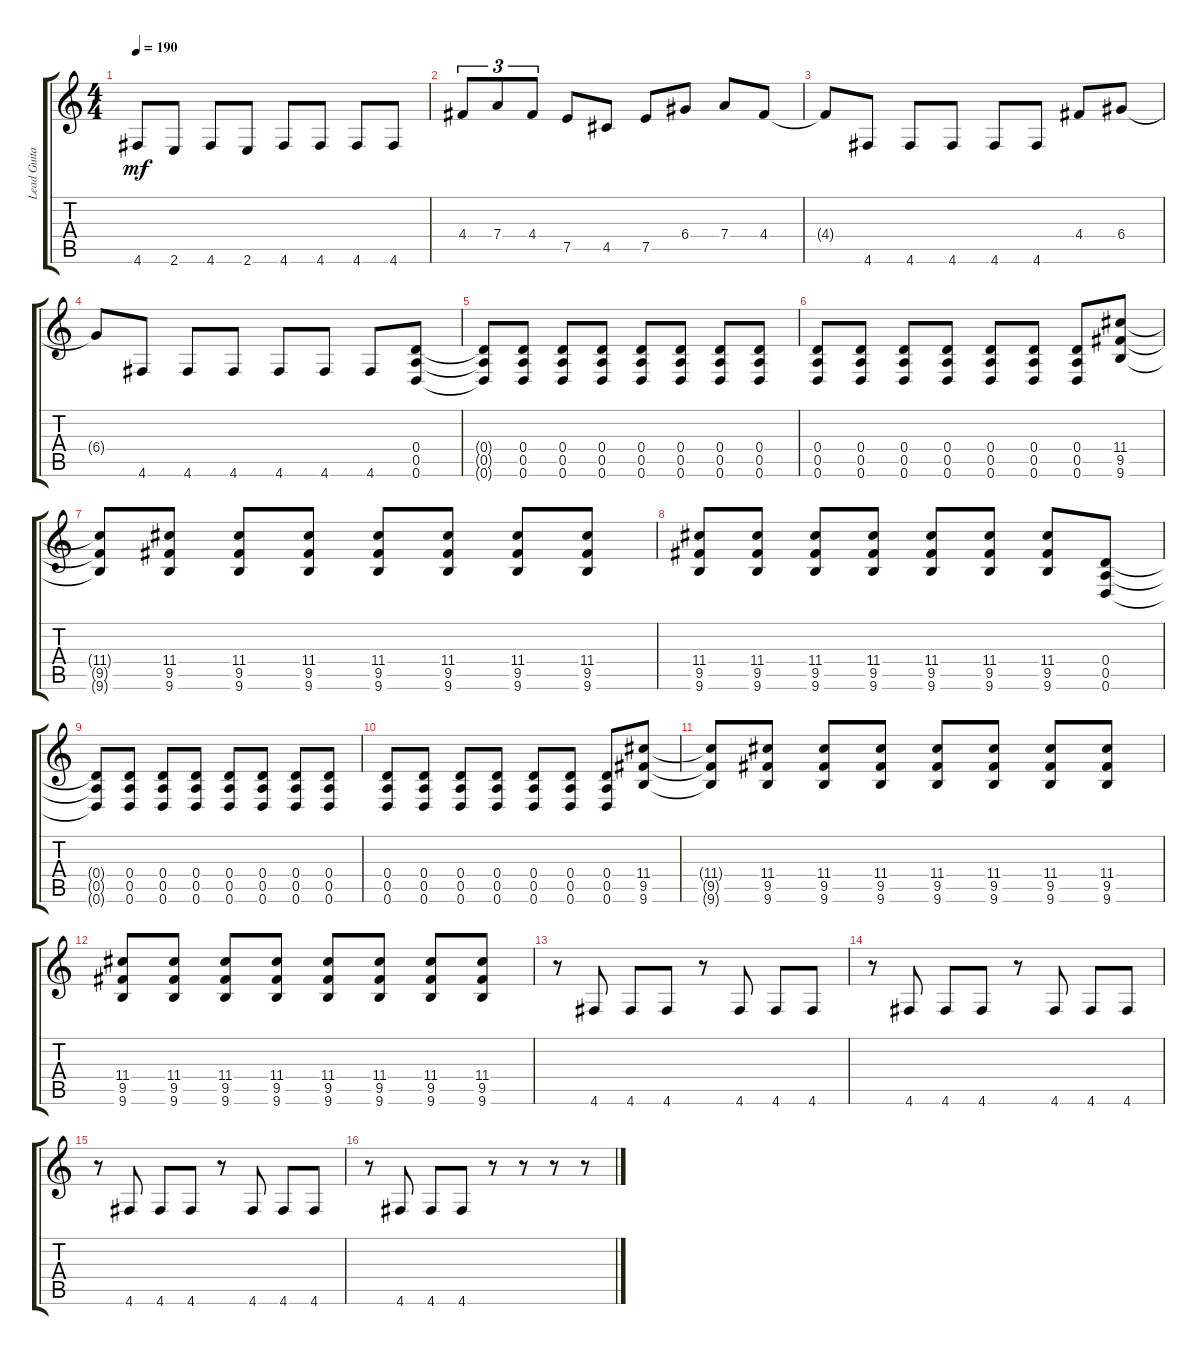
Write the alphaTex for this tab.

\track ("Lead Guitar" "Lead Guita") {instrument distortionguitar}
\staff {score tabs}
\tuning (Gb4 Db4 Gb3 D3 A2 D2) {hide}
\ts (4 4)
\tempo 190
\clef g2
\ks c
4.6{t}.8{dy mf} 2.6.8 4.6.8 2.6.8 4.6.8 4.6.8 4.6.8 4.6.8 |
4.4.8{tu (3 2)} 7.4.8{tu (3 2)} 4.4.8{tu (3 2)} 7.5.8 4.5.8 7.5.8 6.4.8 7.4.8 4.4.8 |
4.4{t}.8 4.6.8 4.6.8 4.6.8 4.6.8 4.6.8 4.4.8 6.4.8 |
6.4{t}.8 4.6.8 4.6.8 4.6.8 4.6.8 4.6.8 4.6.8 (0.4 0.5 0.6).8 |
(0.4{t} 0.5{t} 0.6{t}).8 (0.4 0.5 0.6).8 (0.4 0.5 0.6).8 (0.4 0.5 0.6).8 (0.4 0.5 0.6).8 (0.4 0.5 0.6).8 (0.4 0.5 0.6).8 (0.4 0.5 0.6).8 |
(0.4 0.5 0.6).8 (0.4 0.5 0.6).8 (0.4 0.5 0.6).8 (0.4 0.5 0.6).8 (0.4 0.5 0.6).8 (0.4 0.5 0.6).8 (0.4 0.5 0.6).8 (11.4 9.5 9.6).8 |
(11.4{t} 9.5{t} 9.6{t}).8 (11.4 9.5 9.6).8 (11.4 9.5 9.6).8 (11.4 9.5 9.6).8 (11.4 9.5 9.6).8 (11.4 9.5 9.6).8 (11.4 9.5 9.6).8 (11.4 9.5 9.6).8 |
(11.4 9.5 9.6).8 (11.4 9.5 9.6).8 (11.4 9.5 9.6).8 (11.4 9.5 9.6).8 (11.4 9.5 9.6).8 (11.4 9.5 9.6).8 (11.4 9.5 9.6).8 (0.4 0.5 0.6).8 |
(0.4{t} 0.5{t} 0.6{t}).8 (0.4 0.5 0.6).8 (0.4 0.5 0.6).8 (0.4 0.5 0.6).8 (0.4 0.5 0.6).8 (0.4 0.5 0.6).8 (0.4 0.5 0.6).8 (0.4 0.5 0.6).8 |
(0.4 0.5 0.6).8 (0.4 0.5 0.6).8 (0.4 0.5 0.6).8 (0.4 0.5 0.6).8 (0.4 0.5 0.6).8 (0.4 0.5 0.6).8 (0.4 0.5 0.6).8 (11.4 9.5 9.6).8 |
(11.4{t} 9.5{t} 9.6{t}).8 (11.4 9.5 9.6).8 (11.4 9.5 9.6).8 (11.4 9.5 9.6).8 (11.4 9.5 9.6).8 (11.4 9.5 9.6).8 (11.4 9.5 9.6).8 (11.4 9.5 9.6).8 |
(11.4 9.5 9.6).8 (11.4 9.5 9.6).8 (11.4 9.5 9.6).8 (11.4 9.5 9.6).8 (11.4 9.5 9.6).8 (11.4 9.5 9.6).8 (11.4 9.5 9.6).8 (11.4 9.5 9.6).8 |
r.8 4.6.8 4.6.8 4.6.8 r.8 4.6.8 4.6.8 4.6.8 |
r.8 4.6.8 4.6.8 4.6.8 r.8 4.6.8 4.6.8 4.6.8 |
r.8 4.6.8 4.6.8 4.6.8 r.8 4.6.8 4.6.8 4.6.8 |
r.8 4.6.8 4.6.8 4.6.8 r.8 r.8 r.8 r.8
